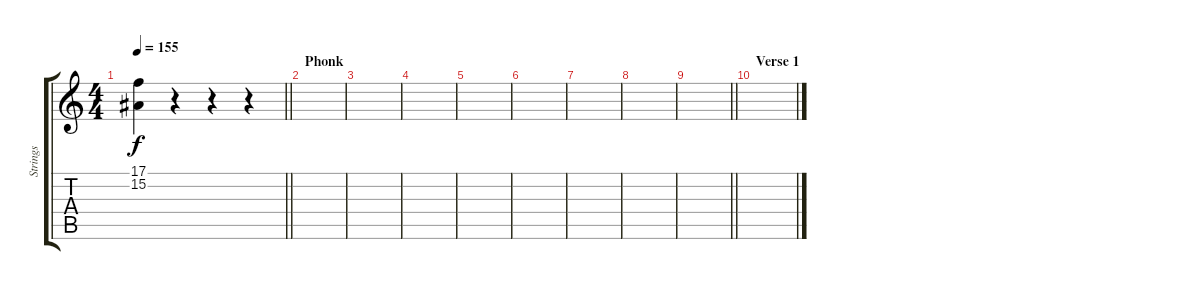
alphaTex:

\track ("Strings" "Strings") {instrument stringensemble1}
\staff {score tabs}
\tuning (C4 G3 Eb3 Bb2 F2 C2) {hide}
\ts (4 4)
\tempo 155
\clef g2
\barLineRight lightlight
\ks c
(17.1 15.2).4{dy f} r.4 r.4 r.4 |
\section ("" "Phonk")
|
|
|
|
|
|
|
\barLineRight lightlight
|
\section ("" "Verse 1")
